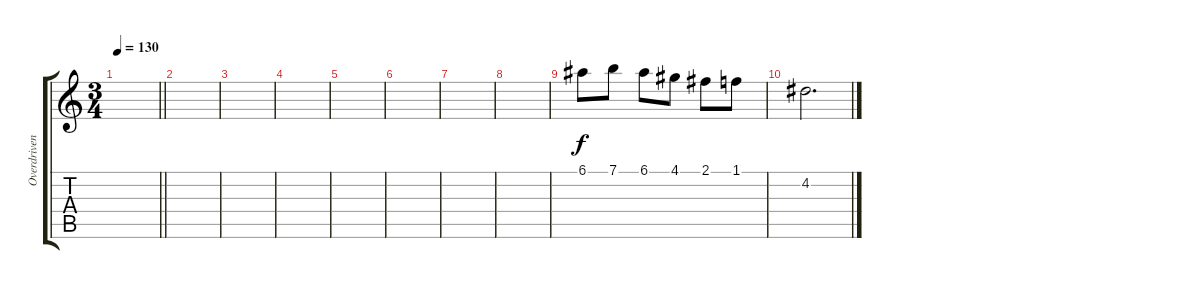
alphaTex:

\track ("Overdriven" "Overdriven") {instrument overdrivenguitar}
\staff {score tabs}
\tuning (E4 B3 G3 D3 A2 E2) {hide}
\ts (3 4)
\tempo 130
\clef g2
\barLineRight lightlight
\ks c
|
\section ("" "")
|
|
|
|
|
|
|
6.1.8 7.1.8 6.1.8 4.1.8 2.1.8 1.1.8 |
4.2.2{d}
